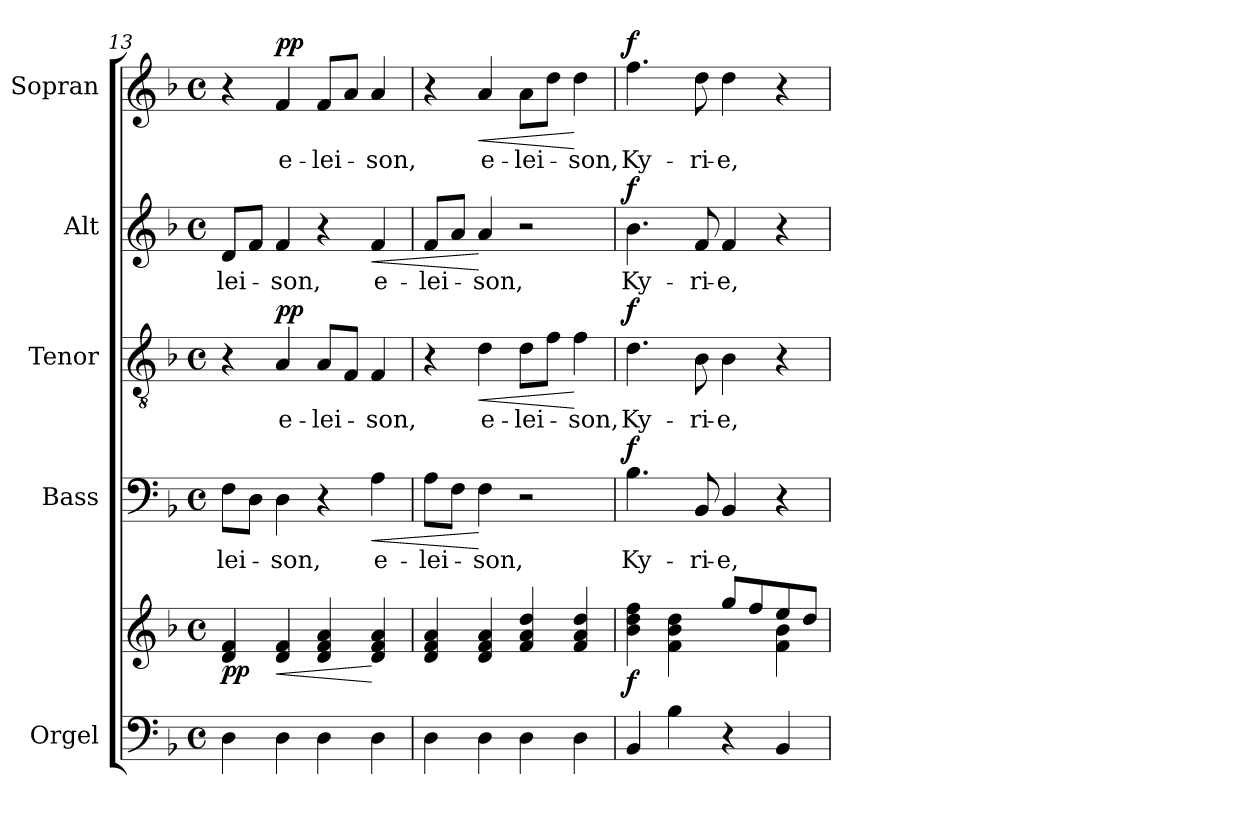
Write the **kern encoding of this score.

**kern	**kern	**dynam	**kern	**text	**dynam	**kern	**text	**dynam	**kern	**text	**dynam	**kern	**text	**dynam
*part5	*part5	*part5	*part4	*part4	*part4	*part3	*part3	*part3	*part2	*part2	*part2	*part1	*part1	*part1
*staff6	*staff5	*staff5/6	*staff4	*staff4	*staff4	*staff3	*staff3	*staff3	*staff2	*staff2	*staff2	*staff1	*staff1	*staff1
*I"Orgel	*	*	*I"Bass	*	*	*I"Tenor	*	*	*I"Alt	*	*	*I"Sopran	*	*
*I'Org.	*	*	*I'B.	*	*	*I'T.	*	*	*I'A.	*	*	*I'S.	*	*
*clefF4	*clefG2	*	*clefF4	*	*	*clefGv2	*	*	*clefG2	*	*	*clefG2	*	*
*k[b-]	*k[b-]	*	*k[b-]	*	*	*k[b-]	*	*	*k[b-]	*	*	*k[b-]	*	*
*F:	*F:	*	*F:	*	*	*F:	*	*	*F:	*	*	*F:	*	*
*M4/4	*M4/4	*	*M4/4	*	*	*M4/4	*	*	*M4/4	*	*	*M4/4	*	*
*met(c)	*met(c)	*	*met(c)	*	*	*met(c)	*	*	*met(c)	*	*	*met(c)	*	*
=13	=13	=13	=13	=13	=13	=13	=13	=13	=13	=13	=13	=13	=13	=13
!	!	!LO:DY:b	!	!LO:LY:b	!	!	!	!	!	!LO:LY:b	!	!	!	!
4D\	4d/ 4f/	pp	8F\L	-lei-	.	4r	.	.	8d/L	-lei-	.	4r	.	.
.	.	.	8D\J	.	.	.	.	.	8f/J	.	.	.	.	.
!	!	!LO:HP:b	!	!LO:LY:b	!	!	!LO:LY:b	!LO:DY:a	!	!LO:LY:b	!	!	!LO:LY:b	!LO:DY:a
4D\	4d/ 4f/	<	4D\	-son,	.	4A/	e-	pp	4f/	-son,	.	4f/	e-	pp
!	!	!	!	!	!	!	!LO:LY:b	!	!	!	!	!	!LO:LY:b	!
4D\	4d/ 4f/ 4a/	.	4r	.	.	8A/L	-lei-	.	4r	.	.	8f/L	-lei-	.
.	.	.	.	.	.	8F/J	.	.	.	.	.	8a/J	.	.
!	!	!	!	!LO:LY:b	!LO:HP:b	!	!LO:LY:b	!	!	!LO:LY:b	!LO:HP:b	!	!LO:LY:b	!
4D\	4d/ 4f/ 4a/	[	4A\	e-	<	4F/	-son,	.	4f/	e-	<	4a/	-son,	.
=14	=14	=14	=14	=14	=14	=14	=14	=14	=14	=14	=14	=14	=14	=14
!	!	!	!	!LO:LY:b	!	!	!	!	!	!LO:LY:b	!	!	!	!
4D\	4d/ 4f/ 4a/	.	8A\L	-lei-	.	4r	.	.	8f/L	-lei-	.	4r	.	.
.	.	.	8F\J	.	.	.	.	.	8a/J	.	.	.	.	.
!	!	!	!	!LO:LY:b	!	!	!LO:LY:b	!LO:HP:b	!	!LO:LY:b	!	!	!LO:LY:b	!LO:HP:b
4D\	4d/ 4f/ 4a/	.	4F\	-son,	[	4d\	e-	<	4a/	-son,	[	4a/	e-	<
!	!	!	!	!	!	!	!LO:LY:b	!	!	!	!	!	!LO:LY:b	!
4D\	4f/ 4a/ 4dd/	.	2r	.	.	8d\L	-lei-	.	2r	.	.	8a\L	-lei-	.
.	.	.	.	.	.	8f\J	.	.	.	.	.	8dd\J	.	.
!	!	!	!	!	!	!	!LO:LY:b	!	!	!	!	!	!LO:LY:b	!
4D\	4f/ 4a/ 4dd/	.	.	.	.	4f\	-son,	[	.	.	.	4dd\	-son,	[
!!LO:PB:g=z
=15	=15	=15	=15	=15	=15	=15	=15	=15	=15	=15	=15	=15	=15	=15
*	*^	*	*	*	*	*	*	*	*	*	*	*	*	*
!	!	!	!LO:DY:b	!	!LO:LY:b	!LO:DY:a	!	!LO:LY:b	!LO:DY:a	!	!LO:LY:b	!LO:DY:a	!	!LO:LY:b	!LO:DY:a
4BB-/	4b-\ 4dd\ 4ff\	2.ryy	f	4.B-\	Ky-	f	4.d\	Ky-	f	4.b-\	Ky-	f	4.ff\	Ky-	f
4B-\	4f\ 4b-\ 4dd\	.	.	.	.	.	.	.	.	.	.	.	.	.	.
!	!	!	!	!	!LO:LY:b	!	!	!LO:LY:b	!	!	!LO:LY:b	!	!	!LO:LY:b	!
.	.	.	.	8BB-/	-ri-	.	8B-\	-ri-	.	8f/	-ri-	.	8dd\	-ri-	.
!	!	!	!	!	!LO:LY:b	!	!	!LO:LY:b	!	!	!LO:LY:b	!	!	!LO:LY:b	!
4r	8gg/L	.	.	4BB-/	-e,	.	4B-\	-e,	.	4f/	-e,	.	4dd\	-e,	.
.	8ff/	.	.	.	.	.	.	.	.	.	.	.	.	.	.
4BB-/	8ee/	4f\ 4b-\	.	4r	.	.	4r	.	.	4r	.	.	4r	.	.
.	8dd/J	.	.	.	.	.	.	.	.	.	.	.	.	.	.
*	*v	*v	*	*	*	*	*	*	*	*	*	*	*	*	*
=	=	=	=	=	=	=	=	=	=	=	=	=	=	=
*-	*-	*-	*-	*-	*-	*-	*-	*-	*-	*-	*-	*-	*-	*-
